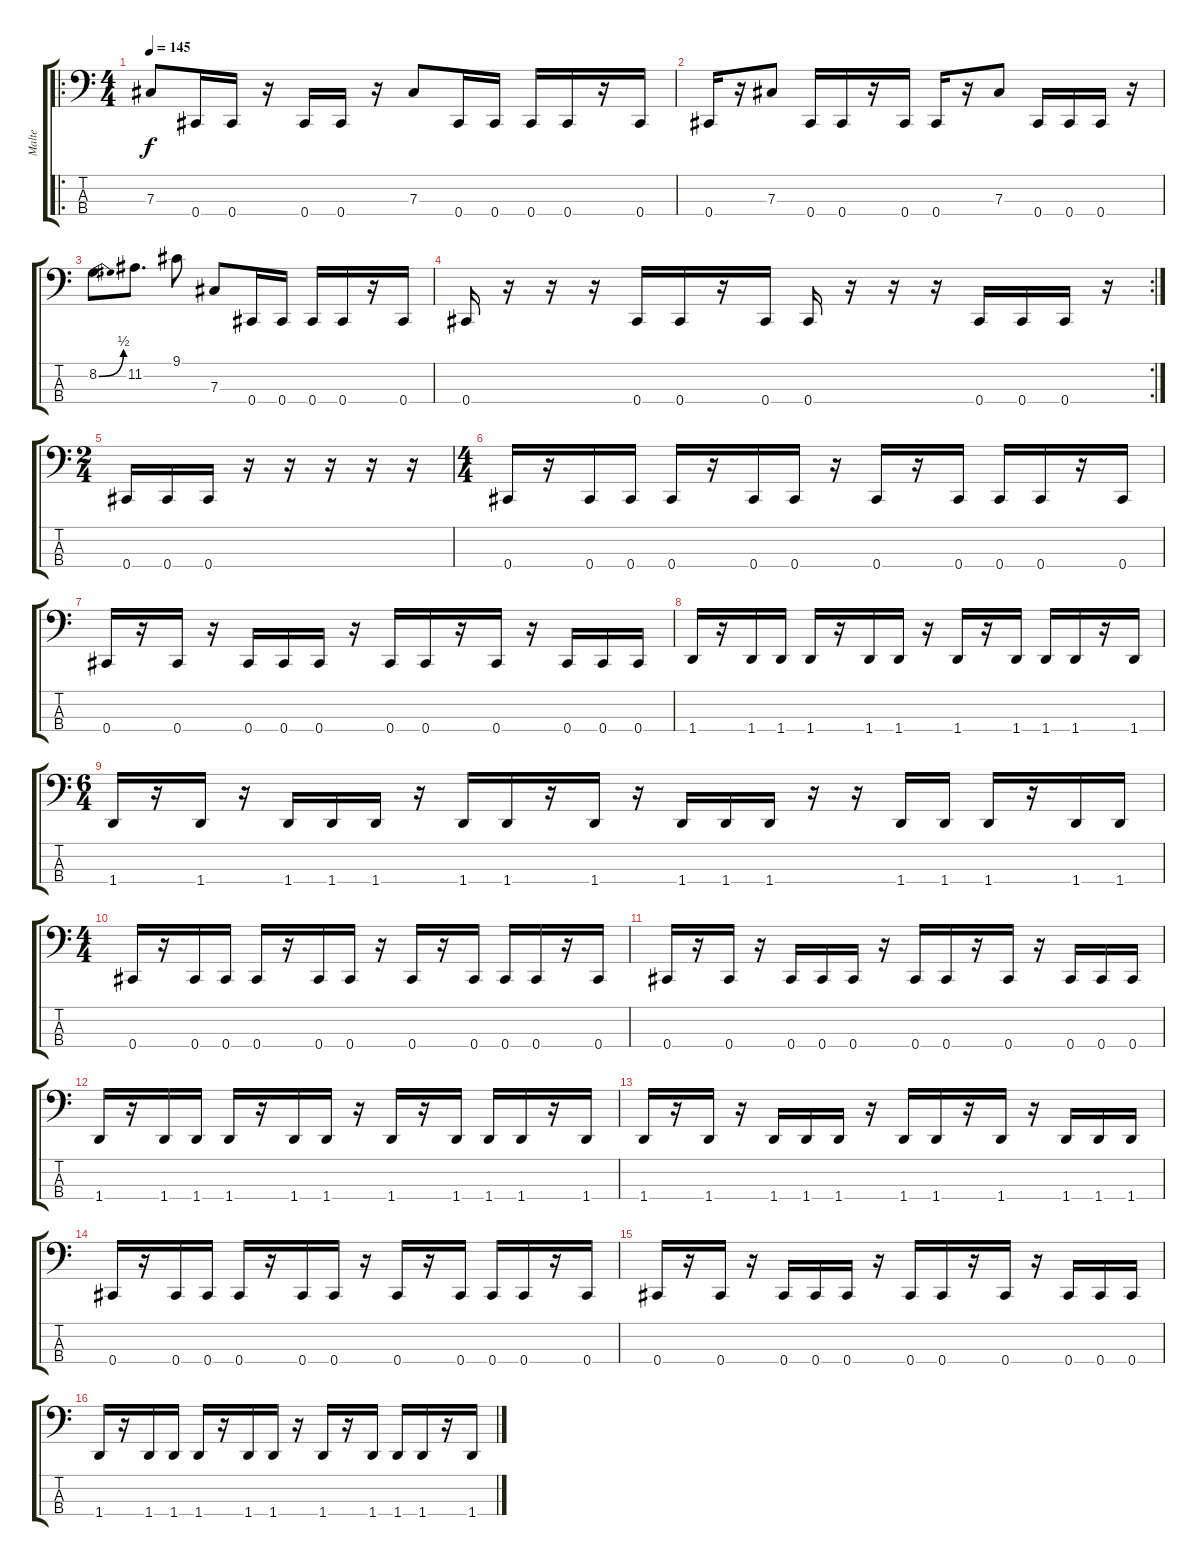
\track ("Malte" "Malte") {instrument electricbassfinger}
\staff {score tabs}
\tuning (E2 B1 Gb1 Db1) {hide}
\ro
\ts (4 4)
\tempo 145
\clef f4
\ks c
7.3.8{dy f} 0.4.16 0.4.16 r.16 0.4.16 0.4.16 r.16 7.3.8 0.4.16 0.4.16 0.4.16 0.4.16 r.16 0.4.16 |
0.4.16 r.16 7.3.8 0.4.16 0.4.16 r.16 0.4.16 0.4.16 r.16 7.3.8 0.4.16 0.4.16 0.4.16 r.16 |
8.2{be (bend 0 0 60 2)}.8{d} 11.2.8{d} 9.1.8 7.3.8 0.4.16 0.4.16 0.4.16 0.4.16 r.16 0.4.16 |
\rc 2
0.4.16 r.16 r.16 r.16 0.4.16 0.4.16 r.16 0.4.16 0.4.16 r.16 r.16 r.16 0.4.16 0.4.16 0.4.16 r.16 |
\ts (2 4)
0.4.16 0.4.16 0.4.16 r.16 r.16 r.16 r.16 r.16 |
\ts (4 4)
0.4.16 r.16 0.4.16 0.4.16 0.4.16 r.16 0.4.16 0.4.16 r.16 0.4.16 r.16 0.4.16 0.4.16 0.4.16 r.16 0.4.16 |
0.4.16 r.16 0.4.16 r.16 0.4.16 0.4.16 0.4.16 r.16 0.4.16 0.4.16 r.16 0.4.16 r.16 0.4.16 0.4.16 0.4.16 |
1.4.16 r.16 1.4.16 1.4.16 1.4.16 r.16 1.4.16 1.4.16 r.16 1.4.16 r.16 1.4.16 1.4.16 1.4.16 r.16 1.4.16 |
\ts (6 4)
1.4.16 r.16 1.4.16 r.16 1.4.16 1.4.16 1.4.16 r.16 1.4.16 1.4.16 r.16 1.4.16 r.16 1.4.16 1.4.16 1.4.16 r.16 r.16 1.4.16 1.4.16 1.4.16 r.16 1.4.16 1.4.16 |
\ts (4 4)
0.4.16 r.16 0.4.16 0.4.16 0.4.16 r.16 0.4.16 0.4.16 r.16 0.4.16 r.16 0.4.16 0.4.16 0.4.16 r.16 0.4.16 |
0.4.16 r.16 0.4.16 r.16 0.4.16 0.4.16 0.4.16 r.16 0.4.16 0.4.16 r.16 0.4.16 r.16 0.4.16 0.4.16 0.4.16 |
1.4.16 r.16 1.4.16 1.4.16 1.4.16 r.16 1.4.16 1.4.16 r.16 1.4.16 r.16 1.4.16 1.4.16 1.4.16 r.16 1.4.16 |
1.4.16 r.16 1.4.16 r.16 1.4.16 1.4.16 1.4.16 r.16 1.4.16 1.4.16 r.16 1.4.16 r.16 1.4.16 1.4.16 1.4.16 |
0.4.16 r.16 0.4.16 0.4.16 0.4.16 r.16 0.4.16 0.4.16 r.16 0.4.16 r.16 0.4.16 0.4.16 0.4.16 r.16 0.4.16 |
0.4.16 r.16 0.4.16 r.16 0.4.16 0.4.16 0.4.16 r.16 0.4.16 0.4.16 r.16 0.4.16 r.16 0.4.16 0.4.16 0.4.16 |
1.4.16 r.16 1.4.16 1.4.16 1.4.16 r.16 1.4.16 1.4.16 r.16 1.4.16 r.16 1.4.16 1.4.16 1.4.16 r.16 1.4.16
